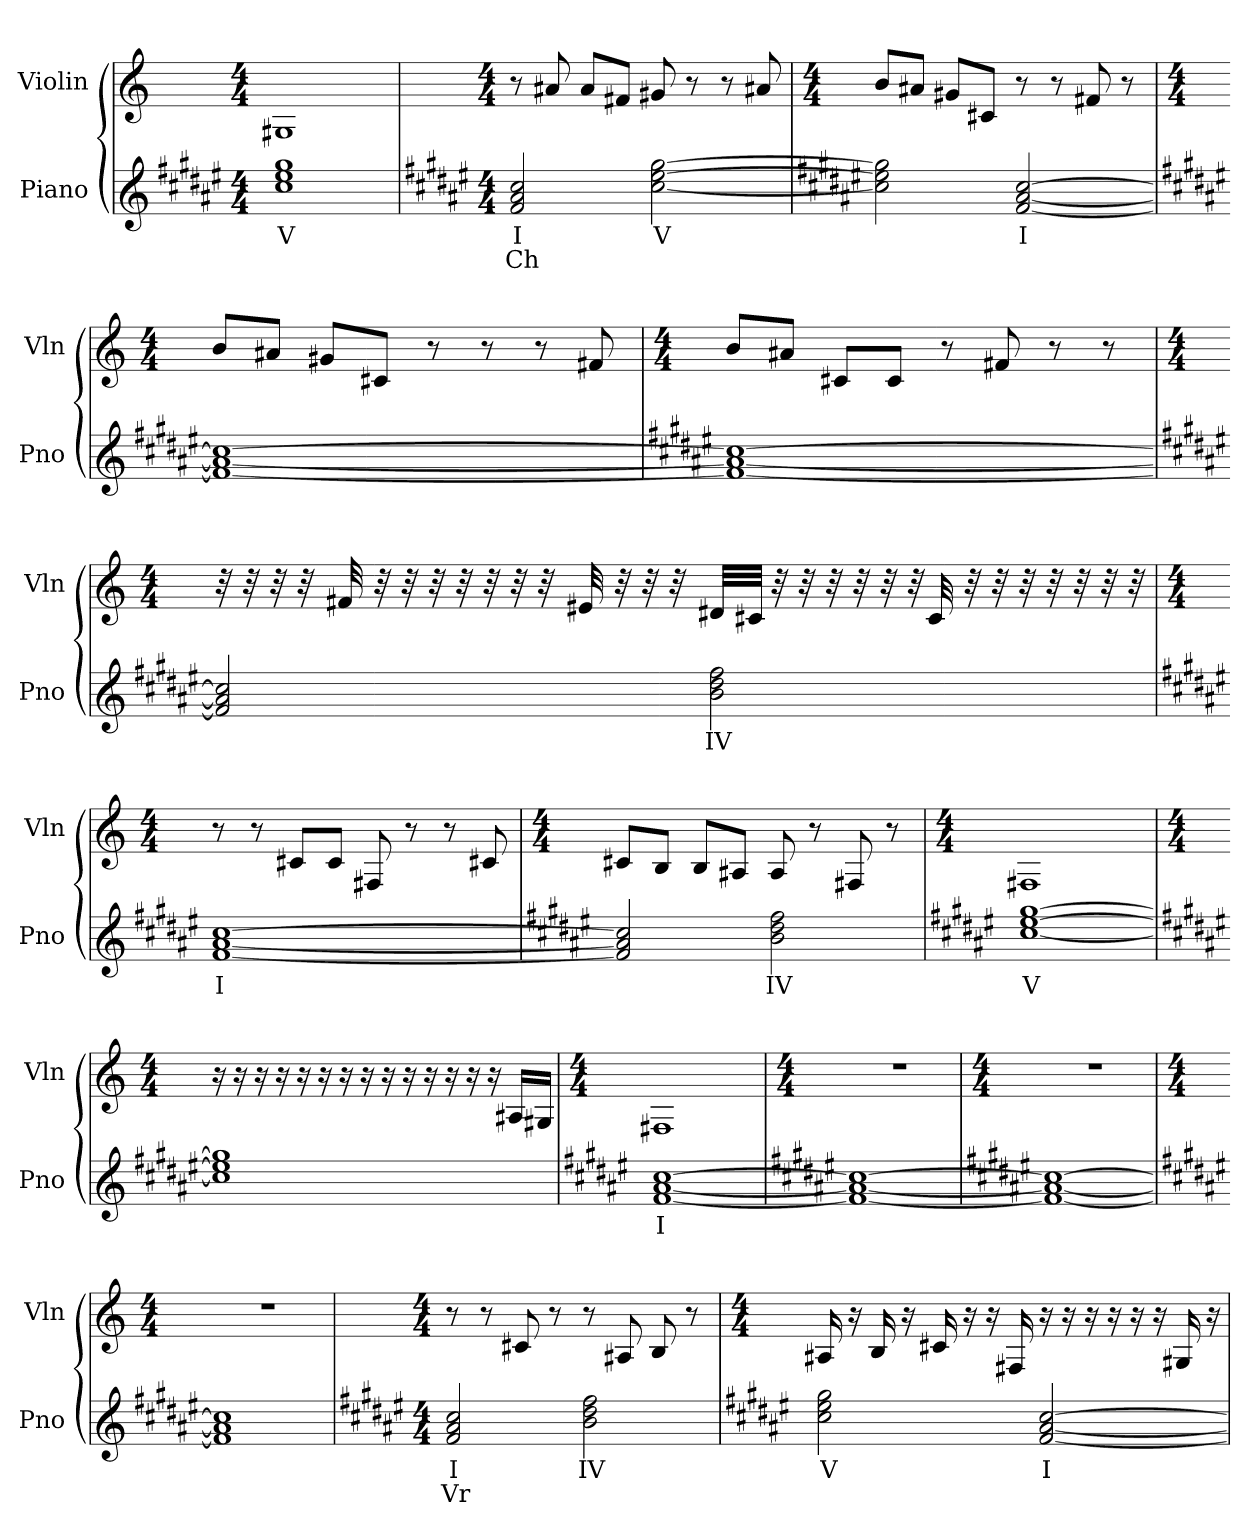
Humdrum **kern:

**kern	**text	**text	**kern
*part2	*part2	*part2	*part1
*staff2	*staff2	*staff2	*staff1
*I"Piano	*	*	*I"Violin
*I'Pno	*	*	*I'Vln
*k[f#c#g#d#a#e#]	*	*	*
*F#:	*	*	*
*M4/4	*	*	*M4/4
=	=	=	=
1cc# 1ee# 1gg#	V	.	1G#X
=	=	=	=
*k[f#c#g#d#a#e#]	*	*	*
*F#:	*	*	*
*M4/4	*	*	*M4/4
2f# 2a# 2cc#	I	Ch	8r
.	.	.	8a#X
.	.	.	8a#L
.	.	.	8f#XJ
[2cc# [2ee# [2gg#	V	.	8g#X
.	.	.	8r
.	.	.	8r
.	.	.	8a#X
=	=	=	=
*k[f#c#g#d#a#e#]	*	*	*
*F#:	*	*	*
*	*	*	*M4/4
2cc#] 2ee#] 2gg#]	.	.	8bL
.	.	.	8a#XJ
.	.	.	8g#XL
.	.	.	8c#XJ
[2f# [2a# [2cc#	I	.	8r
.	.	.	8r
.	.	.	8f#X
.	.	.	8r
=	=	=	=
*k[f#c#g#d#a#e#]	*	*	*
*F#:	*	*	*
*	*	*	*M4/4
1f#_ 1a#_ 1cc#_	.	.	8bL
.	.	.	8a#XJ
.	.	.	8g#XL
.	.	.	8c#XJ
.	.	.	8r
.	.	.	8r
.	.	.	8r
.	.	.	8f#X
=	=	=	=
*k[f#c#g#d#a#e#]	*	*	*
*F#:	*	*	*
*	*	*	*M4/4
1f#_ 1a#_ 1cc#_	.	.	8bL
.	.	.	8a#XJ
.	.	.	8c#XL
.	.	.	8c#J
.	.	.	8r
.	.	.	8f#X
.	.	.	8r
.	.	.	8r
=	=	=	=
*k[f#c#g#d#a#e#]	*	*	*
*F#:	*	*	*
*	*	*	*M4/4
2f#] 2a#] 2cc#]	.	.	32r
.	.	.	32r
.	.	.	32r
.	.	.	32r
.	.	.	32f#X
.	.	.	32r
.	.	.	32r
.	.	.	32r
.	.	.	32r
.	.	.	32r
.	.	.	32r
.	.	.	32r
.	.	.	32e#X
.	.	.	32r
.	.	.	32r
.	.	.	32r
2b 2dd# 2ff#	IV	.	32d#XLLL
.	.	.	32c#XJJJ
.	.	.	32r
.	.	.	32r
.	.	.	32r
.	.	.	32r
.	.	.	32r
.	.	.	32r
.	.	.	32c#
.	.	.	32r
.	.	.	32r
.	.	.	32r
.	.	.	32r
.	.	.	32r
.	.	.	32r
.	.	.	32r
=	=	=	=
*k[f#c#g#d#a#e#]	*	*	*
*F#:	*	*	*
*	*	*	*M4/4
[1f# [1a# [1cc#	I	.	8r
.	.	.	8r
.	.	.	8c#XL
.	.	.	8c#J
.	.	.	8F#X
.	.	.	8r
.	.	.	8r
.	.	.	8c#X
=	=	=	=
*k[f#c#g#d#a#e#]	*	*	*
*F#:	*	*	*
*	*	*	*M4/4
2f#] 2a#] 2cc#]	.	.	8c#XL
.	.	.	8BJ
.	.	.	8BL
.	.	.	8A#XJ
2b 2dd# 2ff#	IV	.	8A#
.	.	.	8r
.	.	.	8F#X
.	.	.	8r
=	=	=	=
*k[f#c#g#d#a#e#]	*	*	*
*F#:	*	*	*
*	*	*	*M4/4
[1cc# [1ee# [1gg#	V	.	1F#X
=	=	=	=
*k[f#c#g#d#a#e#]	*	*	*
*F#:	*	*	*
*	*	*	*M4/4
1cc#] 1ee#] 1gg#]	.	.	16r
.	.	.	16r
.	.	.	16r
.	.	.	16r
.	.	.	16r
.	.	.	16r
.	.	.	16r
.	.	.	16r
.	.	.	16r
.	.	.	16r
.	.	.	16r
.	.	.	16r
.	.	.	16r
.	.	.	16r
.	.	.	16A#XLL
.	.	.	16G#XJJ
=	=	=	=
*k[f#c#g#d#a#e#]	*	*	*
*F#:	*	*	*
*	*	*	*M4/4
[1f# [1a# [1cc#	I	.	1F#X
=	=	=	=
*k[f#c#g#d#a#e#]	*	*	*
*F#:	*	*	*
*	*	*	*M4/4
1f#_ 1a#_ 1cc#_	.	.	1r
=	=	=	=
*k[f#c#g#d#a#e#]	*	*	*
*F#:	*	*	*
*	*	*	*M4/4
1f#_ 1a#_ 1cc#_	.	.	1r
=	=	=	=
*k[f#c#g#d#a#e#]	*	*	*
*F#:	*	*	*
*	*	*	*M4/4
1f#] 1a#] 1cc#]	.	.	1r
=	=	=	=
*k[f#c#g#d#a#e#]	*	*	*
*F#:	*	*	*
*M4/4	*	*	*M4/4
2f# 2a# 2cc#	I	Vr	8r
.	.	.	8r
.	.	.	8c#X
.	.	.	8r
2b 2dd# 2ff#	IV	.	8r
.	.	.	8A#X
.	.	.	8B
.	.	.	8r
=	=	=	=
*k[f#c#g#d#a#e#]	*	*	*
*F#:	*	*	*
*	*	*	*M4/4
2cc# 2ee# 2gg#	V	.	16A#X
.	.	.	16r
.	.	.	16B
.	.	.	16r
.	.	.	16c#X
.	.	.	16r
.	.	.	16r
.	.	.	16F#X
[2f# [2a# [2cc#	I	.	16r
.	.	.	16r
.	.	.	16r
.	.	.	16r
.	.	.	16r
.	.	.	16r
.	.	.	16G#X
.	.	.	16r
=	=	=	=
*-	*-	*-	*-
